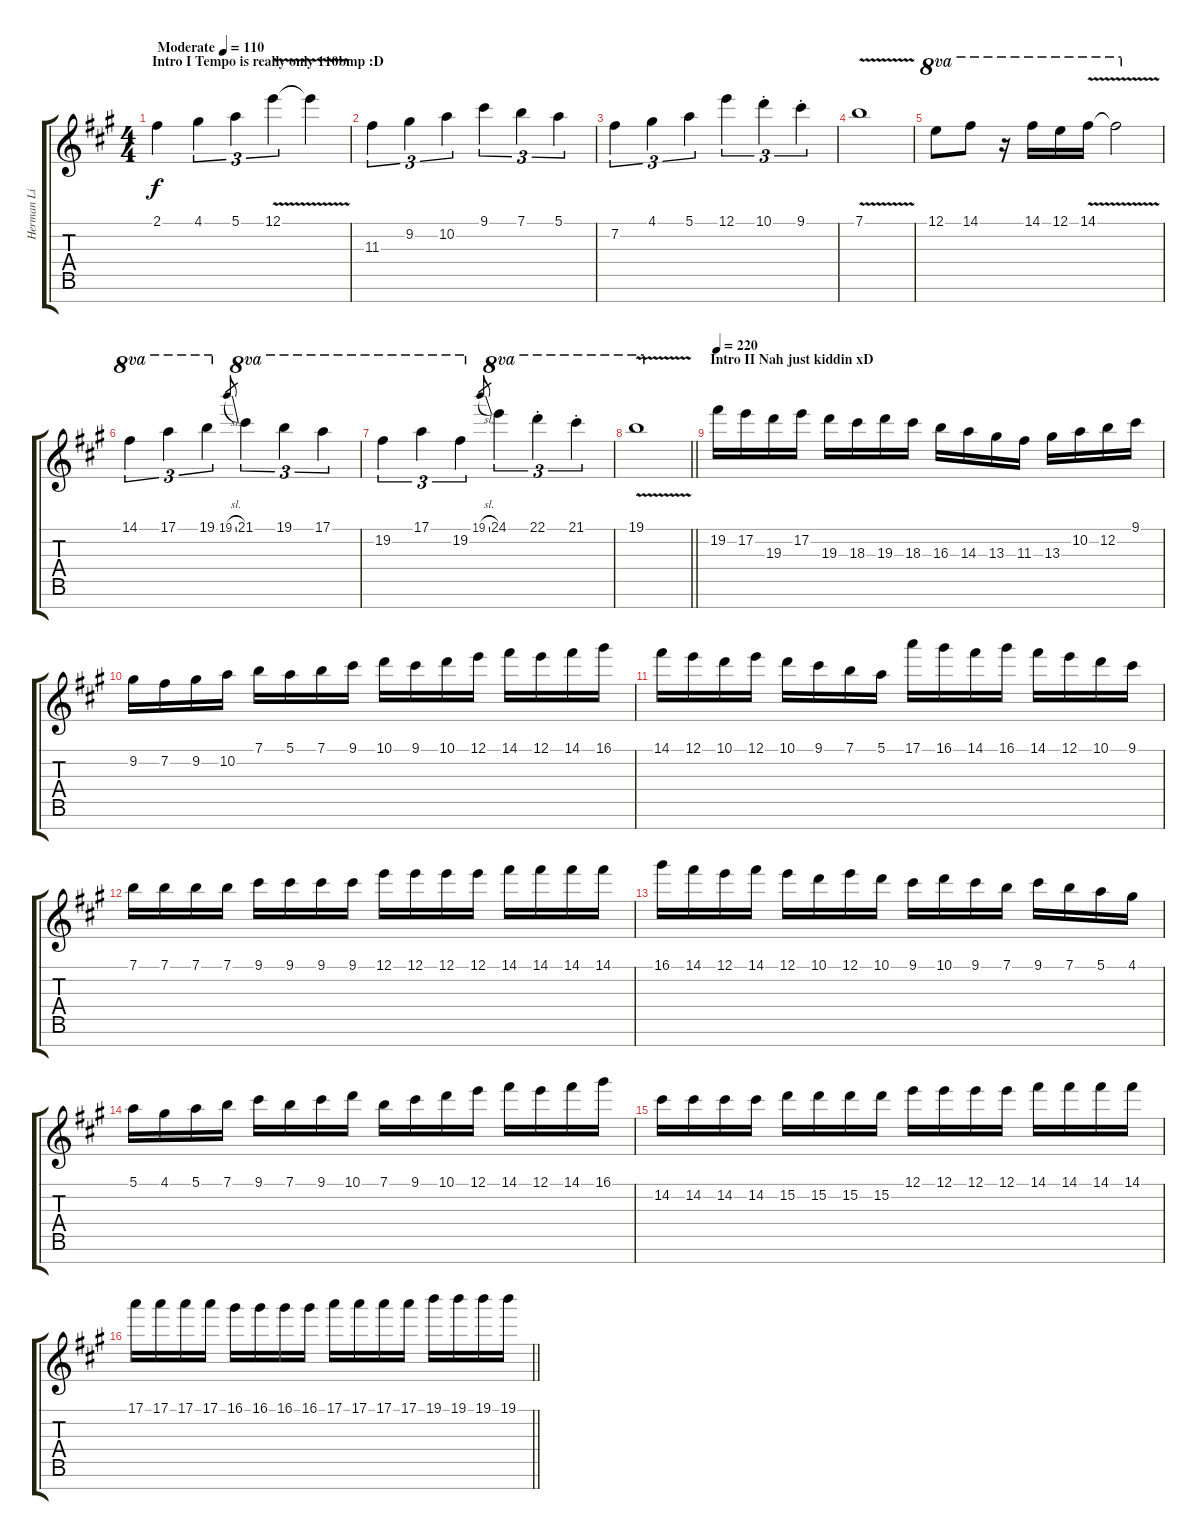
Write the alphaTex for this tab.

\track ("Herman Li I" "Herman Li ") {instrument overdrivenguitar}
\staff {score tabs}
\tuning (E4 B3 G3 D3 A2 E2 B1) {hide}
\ts (4 4)
\section ("" "Intro I Tempo is really only 110bmp :D")
\tempo (110 "Moderate")
\clef g2
\ks a
2.1.4{dy f volume 15 instrument overdrivenguitar} 4.1.4{tu (3 2)} 5.1.4{tu (3 2)} 12.1{v}.4{tu (3 2)} 12.1{t}.4 |
11.3.4{tu (3 2)} 9.2.4{tu (3 2)} 10.2.4{tu (3 2)} 9.1.4{tu (3 2)} 7.1.4{tu (3 2)} 5.1.4{tu (3 2)} |
7.2.4{tu (3 2)} 4.1.4{tu (3 2)} 5.1.4{tu (3 2)} 12.1.4{tu (3 2)} 10.1{st}.4{tu (3 2)} 9.1{st}.4{tu (3 2)} |
7.1{v}.1 |
12.1.8{ot 8va} 14.1.8{ot 8va} r.16{ot 8va} 14.1.16{ot 8va} 12.1.16{ot 8va} 14.1{v}.16{ot 8va} 14.1{t}.2{ot 8va} |
14.1.4{tu (3 2) ot 8va} 17.1.4{tu (3 2) ot 8va} 19.1.4{tu (3 2) ot 8va} 19.1{sl}.8{gr} 21.1.4{tu (3 2) ot 8va} 19.1.4{tu (3 2) ot 8va} 17.1.4{tu (3 2) ot 8va} |
19.2.4{tu (3 2) ot 8va} 17.1.4{tu (3 2) ot 8va} 19.2.4{tu (3 2) ot 8va} 19.1{sl}.8{gr} 24.1.4{tu (3 2) ot 8va} 22.1{st}.4{tu (3 2) ot 8va} 21.1{st}.4{tu (3 2) ot 8va} |
\barLineRight lightlight
19.1{v}.1{ot 8va} |
\section ("" "Intro II Nah just kiddin xD")
\tempo 220
19.2.16 17.2.16 19.3.16 17.2.16 19.3.16 18.3.16 19.3.16 18.3.16 16.3.16 14.3.16 13.3.16 11.3.16 13.3.16 10.2.16 12.2.16 9.1.16 |
9.2.16 7.2.16 9.2.16 10.2.16 7.1.16 5.1.16 7.1.16 9.1.16 10.1.16 9.1.16 10.1.16 12.1.16 14.1.16 12.1.16 14.1.16 16.1.16 |
14.1.16 12.1.16 10.1.16 12.1.16 10.1.16 9.1.16 7.1.16 5.1.16 17.1.16 16.1.16 14.1.16 16.1.16 14.1.16 12.1.16 10.1.16 9.1.16 |
7.1.16 7.1.16 7.1.16 7.1.16 9.1.16 9.1.16 9.1.16 9.1.16 12.1.16 12.1.16 12.1.16 12.1.16 14.1.16 14.1.16 14.1.16 14.1.16 |
16.1.16 14.1.16 12.1.16 14.1.16 12.1.16 10.1.16 12.1.16 10.1.16 9.1.16 10.1.16 9.1.16 7.1.16 9.1.16 7.1.16 5.1.16 4.1.16 |
5.1.16 4.1.16 5.1.16 7.1.16 9.1.16 7.1.16 9.1.16 10.1.16 7.1.16 9.1.16 10.1.16 12.1.16 14.1.16 12.1.16 14.1.16 16.1.16 |
14.2.16 14.2.16 14.2.16 14.2.16 15.2.16 15.2.16 15.2.16 15.2.16 12.1.16 12.1.16 12.1.16 12.1.16 14.1.16 14.1.16 14.1.16 14.1.16 |
\barLineRight lightlight
17.1.16 17.1.16 17.1.16 17.1.16 16.1.16 16.1.16 16.1.16 16.1.16 17.1.16 17.1.16 17.1.16 17.1.16 19.1.16 19.1.16 19.1.16 19.1.16
